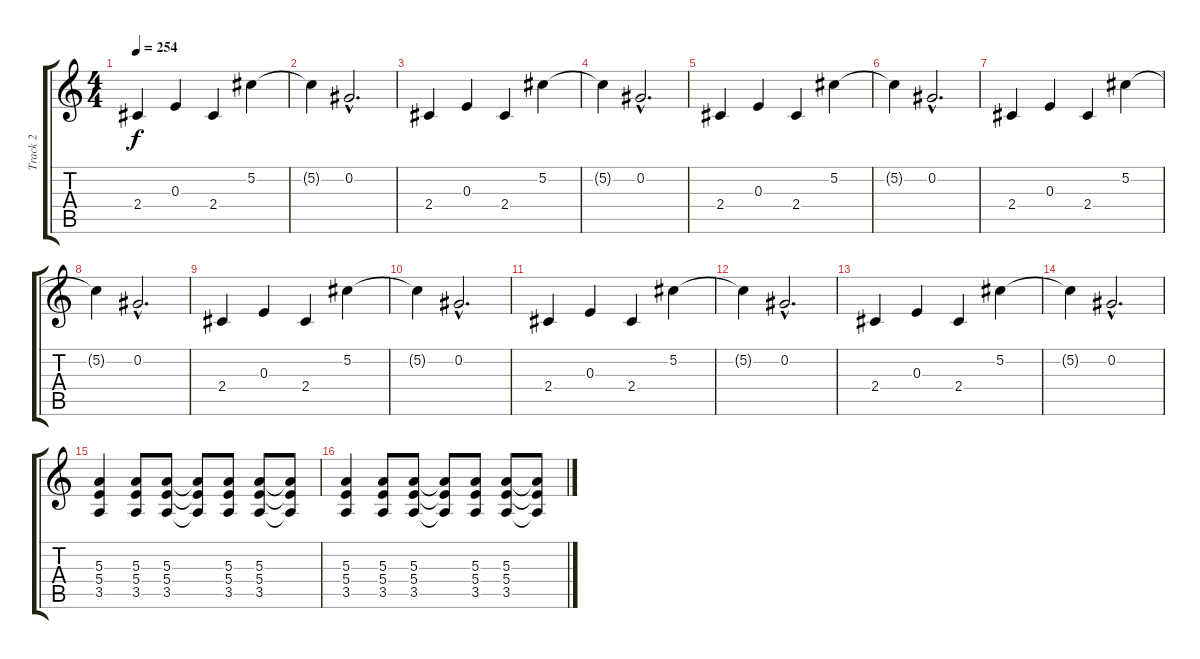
\track ("Track 2" "Track 2") {instrument distortionguitar}
\staff {score tabs}
\tuning (Db4 Ab3 E3 B2 Gb2 B1) {hide}
\ts (4 4)
\tempo 254
\clef g2
\ks c
2.4.4{dy f} 0.3.4 2.4.4 5.2.4 |
5.2{t}.4 0.2{hac}.2{d} |
2.4.4 0.3.4 2.4.4 5.2.4 |
5.2{t}.4 0.2{hac}.2{d} |
2.4.4 0.3.4 2.4.4 5.2.4 |
5.2{t}.4 0.2{hac}.2{d} |
2.4.4 0.3.4 2.4.4 5.2.4 |
5.2{t}.4 0.2{hac}.2{d} |
2.4.4 0.3.4 2.4.4 5.2.4 |
5.2{t}.4 0.2{hac}.2{d} |
2.4.4 0.3.4 2.4.4 5.2.4 |
5.2{t}.4 0.2{hac}.2{d} |
2.4.4 0.3.4 2.4.4 5.2.4 |
5.2{t}.4 0.2{hac}.2{d} |
(5.3 5.4 3.5).4{instrument distortionguitar} (5.3 5.4 3.5).8 (5.3 5.4 3.5).8 (5.3{t} 5.4{t} 3.5{t}).8 (5.3 5.4 3.5).8 (5.3 5.4 3.5).8 (5.3{t} 5.4{t} 3.5{t}).8 |
(5.3 5.4 3.5).4 (5.3 5.4 3.5).8 (5.3 5.4 3.5).8 (5.3{t} 5.4{t} 3.5{t}).8 (5.3 5.4 3.5).8 (5.3 5.4 3.5).8 (5.3{t} 5.4{t} 3.5{t}).8
